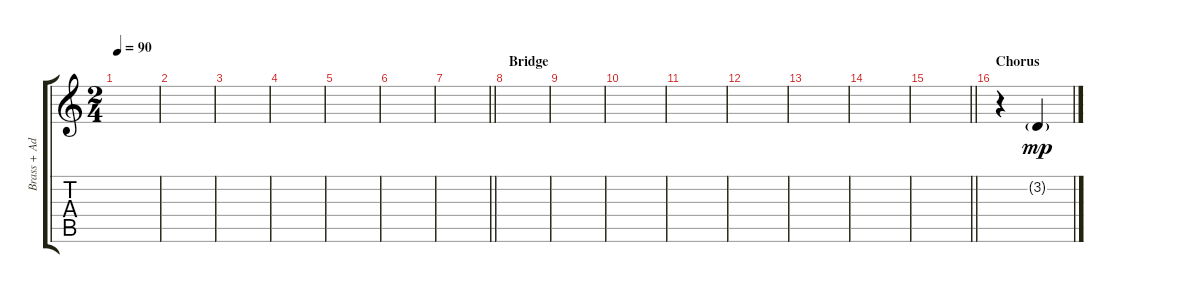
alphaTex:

\track ("Brass + Addition instruments" "Brass + Ad") {instrument brasssection}
\staff {score tabs}
\tuning (E4 B3 G3 D3 A2 E2) {hide}
\ts (2 4)
\tempo 90
\clef g2
\ks c
|
|
|
|
|
|
\barLineRight lightlight
|
\section ("" "Bridge")
|
|
|
|
|
|
|
\barLineRight lightlight
|
\section ("" "Chorus")
r.4 3.2{g}.4{dy mp}
